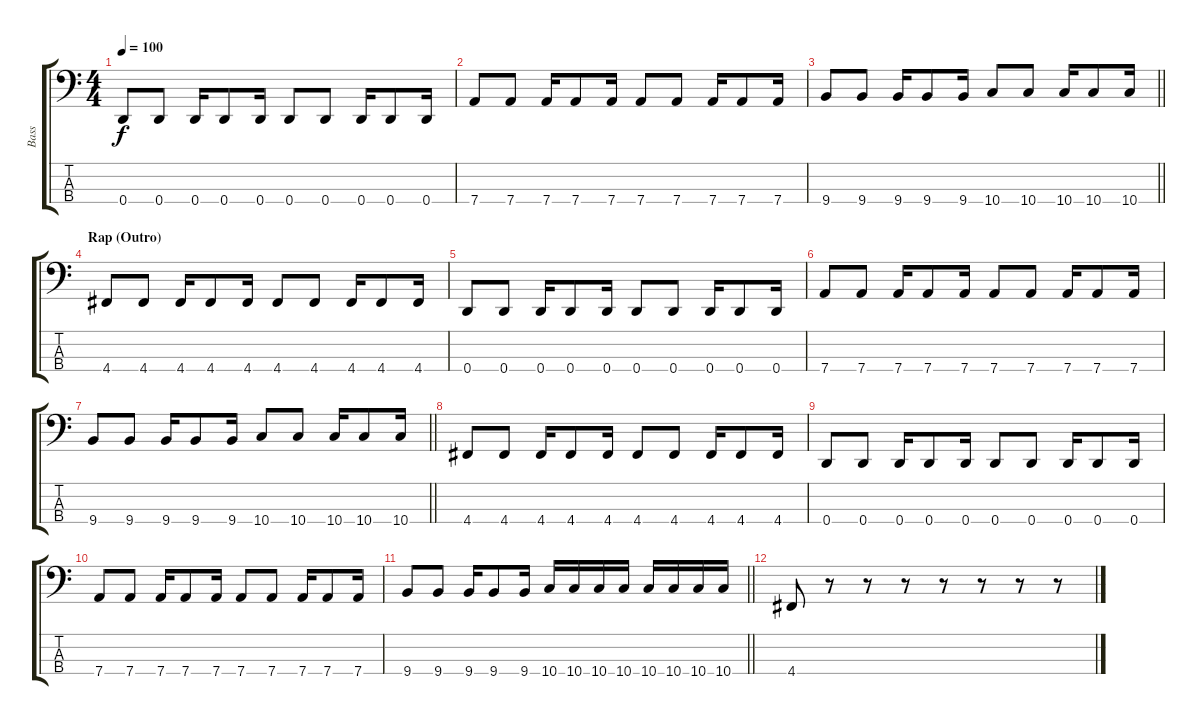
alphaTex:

\track ("Bass" "Bass") {instrument electricbassfinger}
\staff {score tabs}
\tuning (G2 D2 A1 D1) {hide}
\ts (4 4)
\tempo 100
\clef f4
\ks c
0.4.8{dy f} 0.4.8 0.4.16 0.4.8 0.4.16 0.4.8 0.4.8 0.4.16 0.4.8 0.4.16 |
7.4.8 7.4.8 7.4.16 7.4.8 7.4.16 7.4.8 7.4.8 7.4.16 7.4.8 7.4.16 |
\barLineRight lightlight
9.4.8 9.4.8 9.4.16 9.4.8 9.4.16 10.4.8 10.4.8 10.4.16 10.4.8 10.4.16 |
\section ("" "Rap (Outro)")
4.4.8 4.4.8 4.4.16 4.4.8 4.4.16 4.4.8 4.4.8 4.4.16 4.4.8 4.4.16 |
0.4.8 0.4.8 0.4.16 0.4.8 0.4.16 0.4.8 0.4.8 0.4.16 0.4.8 0.4.16 |
7.4.8 7.4.8 7.4.16 7.4.8 7.4.16 7.4.8 7.4.8 7.4.16 7.4.8 7.4.16 |
\barLineRight lightlight
9.4.8 9.4.8 9.4.16 9.4.8 9.4.16 10.4.8 10.4.8 10.4.16 10.4.8 10.4.16 |
4.4.8 4.4.8 4.4.16 4.4.8 4.4.16 4.4.8 4.4.8 4.4.16 4.4.8 4.4.16 |
0.4.8 0.4.8 0.4.16 0.4.8 0.4.16 0.4.8 0.4.8 0.4.16 0.4.8 0.4.16 |
7.4.8 7.4.8 7.4.16 7.4.8 7.4.16 7.4.8 7.4.8 7.4.16 7.4.8 7.4.16 |
\barLineRight lightlight
9.4.8 9.4.8 9.4.16 9.4.8 9.4.16 10.4.16 10.4.16 10.4.16 10.4.16 10.4.16 10.4.16 10.4.16 10.4.16 |
4.4.8 r.8 r.8 r.8 r.8 r.8 r.8 r.8
